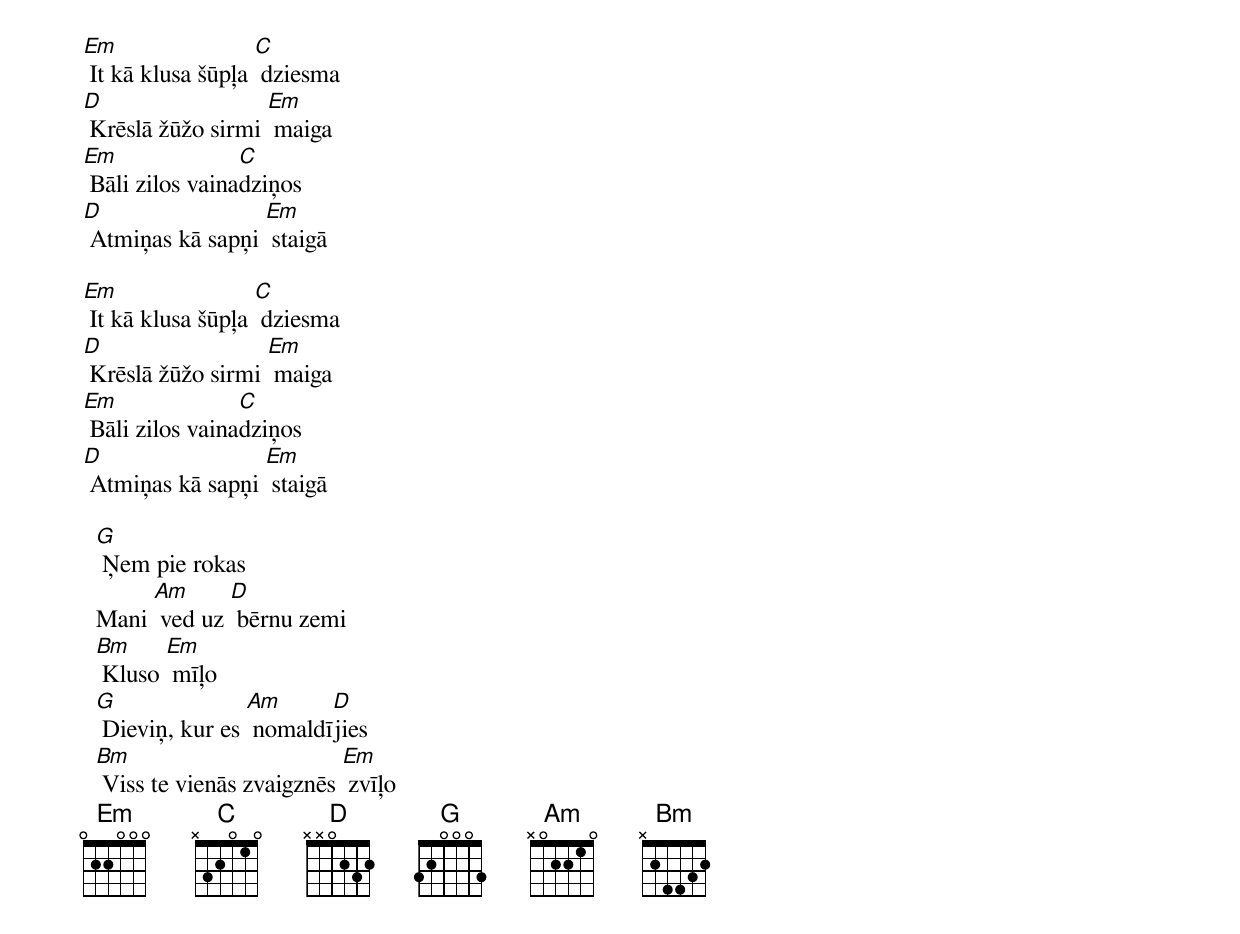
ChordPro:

[Em] It kā klusa šūpļa [C] dziesma
[D] Krēslā žūžo sirmi [Em] maiga
[Em] Bāli zilos vaina[C]dziņos
[D] Atmiņas kā sapņi [Em] staigā

[Em] It kā klusa šūpļa [C] dziesma
[D] Krēslā žūžo sirmi [Em] maiga
[Em] Bāli zilos vaina[C]dziņos
[D] Atmiņas kā sapņi [Em] staigā

  [G] Ņem pie rokas
  Mani [Am] ved uz [D] bērnu zemi
  [Bm] Kluso [Em] mīļo
  [G] Dieviņ, kur es [Am] nomaldī[D]jies
  [Bm] Viss te vienās zvaigznēs [Em] zvīļo
